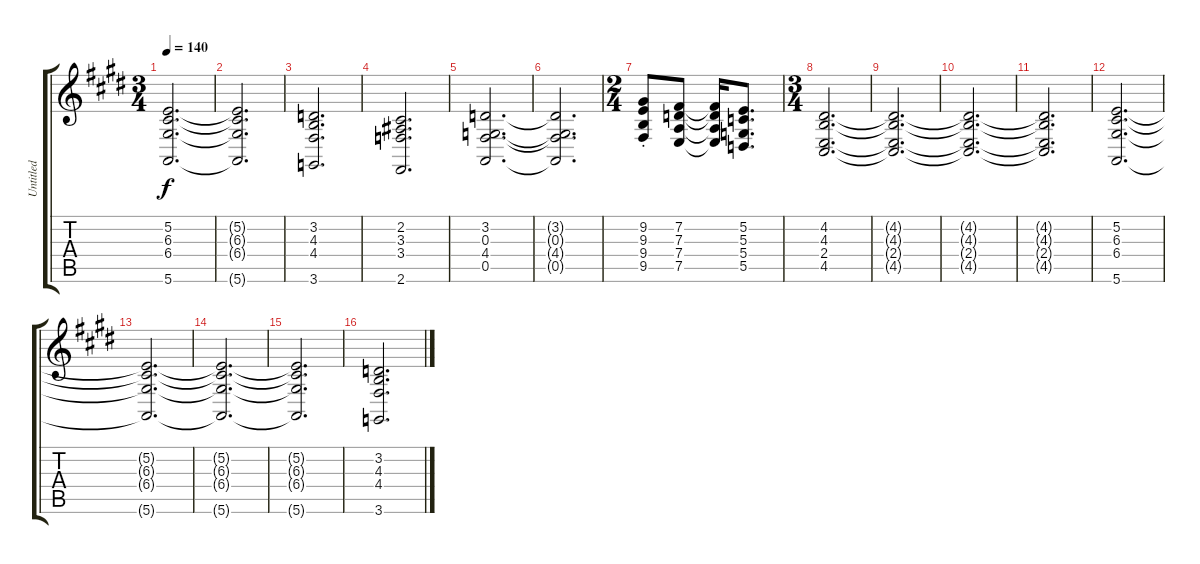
\track ("Untitled" "Untitled") {instrument synthstrings1}
\staff {score tabs}
\tuning (E4 B3 G3 D3 A2 E2) {hide}
\ts (3 4)
\tempo 140
\clef g2
\ks c#minor
(5.2{t} 6.3{t} 6.4{t} 5.6{t}).2{d dy f} |
\ks e
(5.2{t} 6.3{t} 6.4{t} 5.6{t}).2{d} |
\ks c#minor
(3.2 4.3 4.4 3.6).2{d} |
(2.2 3.3 3.4 2.6).2{d} |
(3.2 0.3 4.4 0.5).2{d} |
\ks e
(3.2{t} 0.3{t} 4.4{t} 0.5{t}).2{d} |
\ts (2 4)
\ks c#minor
(9.2{st} 9.3{st} 9.4{st} 9.5{st}).8 (7.2 7.3 7.4 7.5).8 (7.2{t} 7.3{t} 7.4{t} 7.5{t}).16 (5.2 5.3 5.4 5.5).8{d} |
\ts (3 4)
(4.2 4.3 2.4 4.5).2{d} |
\ks e
(4.2{t} 4.3{t} 2.4{t} 4.5{t}).2{d} |
\ks c#minor
(4.2{t} 4.3{t} 2.4{t} 4.5{t}).2{d} |
(4.2{t} 4.3{t} 2.4{t} 4.5{t}).2{d} |
\ks e
(5.2 6.3 6.4 5.6).2{d} |
\ks c#minor
(5.2{t} 6.3{t} 6.4{t} 5.6{t}).2{d} |
(5.2{t} 6.3{t} 6.4{t} 5.6{t}).2{d} |
\ks e
(5.2{t} 6.3{t} 6.4{t} 5.6{t}).2{d} |
\ks c#minor
(3.2 4.3 4.4 3.6).2{d}
